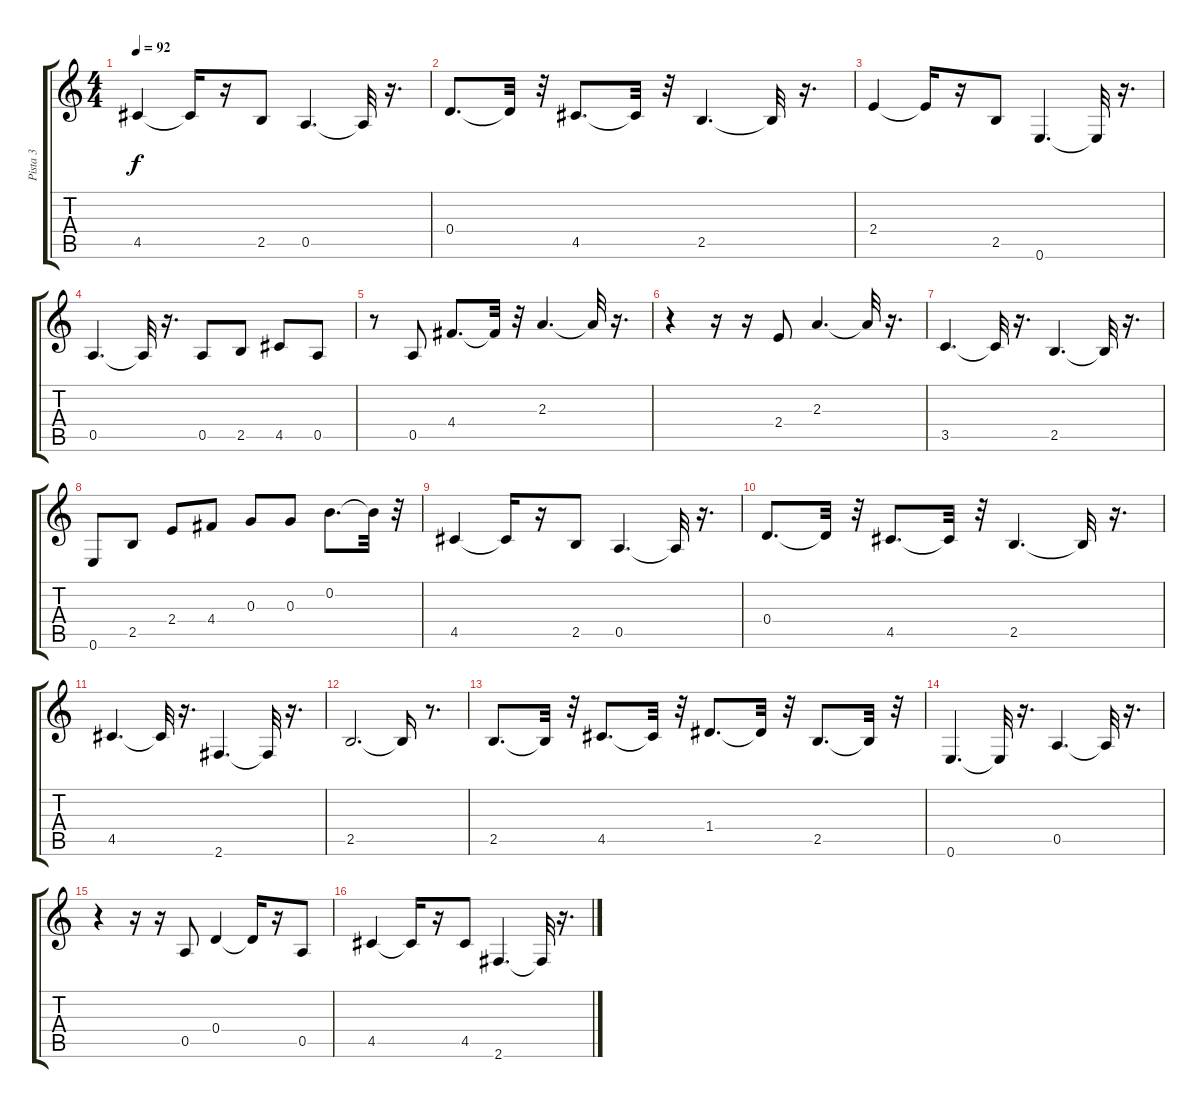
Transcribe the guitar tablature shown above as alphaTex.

\track ("Pista 3" "Pista 3") {instrument acousticbass}
\staff {score tabs}
\tuning (E4 B3 G3 D3 A2 E2) {hide}
\ts (4 4)
\tempo 92
\clef g2
\ks c
4.5.4{dy f} 4.5{t}.16 r.16 2.5.8 0.5.4{d} 0.5{t}.32 r.16{d} |
0.4.8{d} 0.4{t}.32 r.32 4.5.8{d} 4.5{t}.32 r.32 2.5.4{d} 2.5{t}.32 r.16{d} |
2.4.4 2.4{t}.16 r.16 2.5.8 0.6.4{d} 0.6{t}.32 r.16{d} |
0.5.4{d} 0.5{t}.32 r.16{d} 0.5.8 2.5.8 4.5.8 0.5.8 |
r.8 0.5.8 4.4.8{d} 4.4{t}.32 r.32 2.3.4{d} 2.3{t}.32 r.16{d} |
r.4 r.16 r.16 2.4.8 2.3.4{d} 2.3{t}.32 r.16{d} |
3.5.4{d} 3.5{t}.32 r.16{d} 2.5.4{d} 2.5{t}.32 r.16{d} |
0.6.8 2.5.8 2.4.8 4.4.8 0.3.8 0.3.8 0.2.8{d} 0.2{t}.32 r.32 |
4.5.4 4.5{t}.16 r.16 2.5.8 0.5.4{d} 0.5{t}.32 r.16{d} |
0.4.8{d} 0.4{t}.32 r.32 4.5.8{d} 4.5{t}.32 r.32 2.5.4{d} 2.5{t}.32 r.16{d} |
4.5.4{d} 4.5{t}.32 r.16{d} 2.6.4{d} 2.6{t}.32 r.16{d} |
2.5.2{d} 2.5{t}.16 r.8{d} |
2.5.8{d} 2.5{t}.32 r.32 4.5.8{d} 4.5{t}.32 r.32 1.4.8{d} 1.4{t}.32 r.32 2.5.8{d} 2.5{t}.32 r.32 |
0.6.4{d} 0.6{t}.32 r.16{d} 0.5.4{d} 0.5{t}.32 r.16{d} |
r.4 r.16 r.16 0.5.8 0.4.4 0.4{t}.16 r.16 0.5.8 |
4.5.4 4.5{t}.16 r.16 4.5.8 2.6.4{d} 2.6{t}.32 r.16{d}
